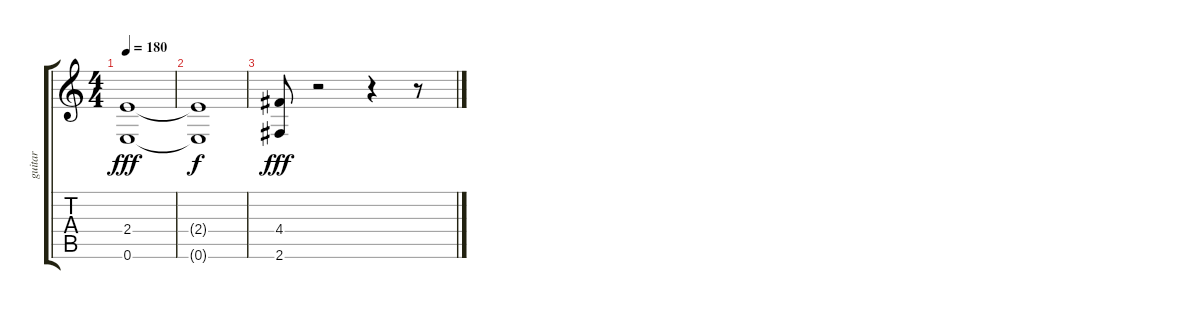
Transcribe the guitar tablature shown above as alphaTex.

\track ("guitar" "guitar") {instrument overdrivenguitar}
\staff {score tabs}
\tuning (E4 B3 G3 D3 A2 E2) {hide}
\ts (4 4)
\tempo 180
\clef g2
\ks c
(2.4 0.6).1{dy fff} |
(2.4{t} 0.6{t}).1{dy f} |
(4.4 2.6).8{dy fff} r.2 r.4 r.8
